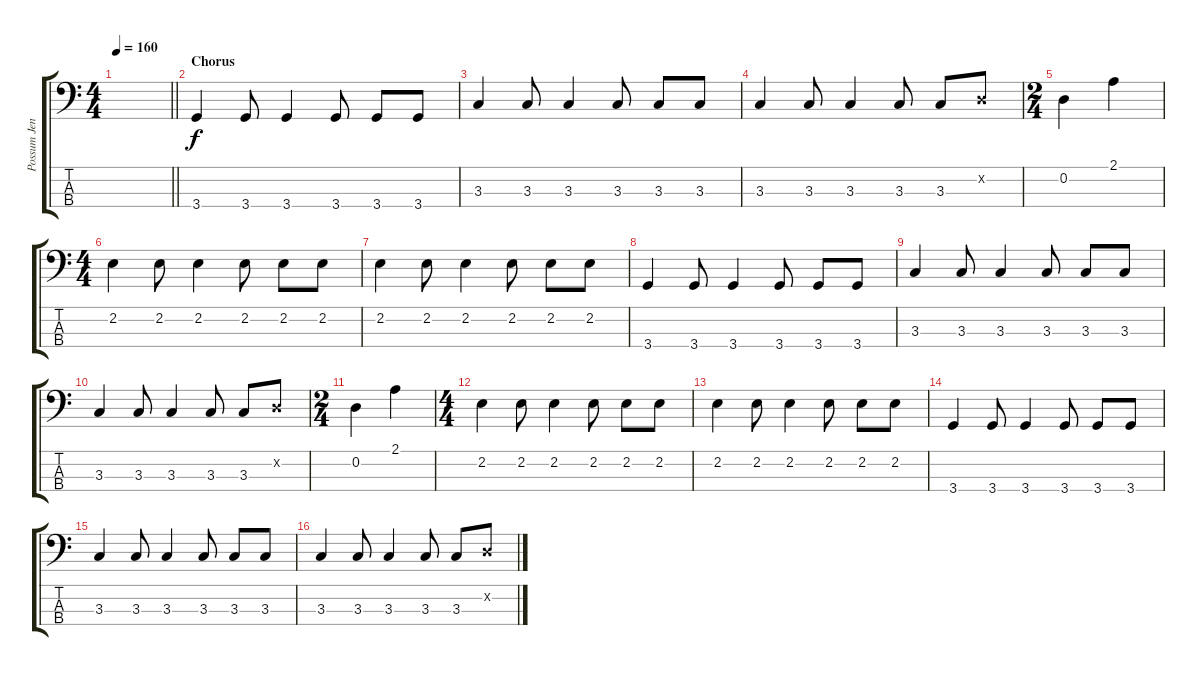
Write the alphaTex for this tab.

\track ("Possum Jenkins (Bass)" "Possum Jen") {instrument fretlessbass}
\staff {score tabs}
\tuning (G2 D2 A1 E1) {hide}
\ts (4 4)
\tempo 160
\clef f4
\barLineRight lightlight
\ks c
|
\section ("" "Chorus")
3.4.4 3.4.8 3.4.4 3.4.8 3.4.8 3.4.8 |
3.3.4 3.3.8 3.3.4 3.3.8 3.3.8 3.3.8 |
3.3.4 3.3.8 3.3.4 3.3.8 3.3.8 0.2{x}.8 |
\ts (2 4)
0.2.4 2.1.4 |
\ts (4 4)
2.2.4 2.2.8 2.2.4 2.2.8 2.2.8 2.2.8 |
2.2.4 2.2.8 2.2.4 2.2.8 2.2.8 2.2.8 |
3.4.4 3.4.8 3.4.4 3.4.8 3.4.8 3.4.8 |
3.3.4 3.3.8 3.3.4 3.3.8 3.3.8 3.3.8 |
3.3.4 3.3.8 3.3.4 3.3.8 3.3.8 0.2{x}.8 |
\ts (2 4)
0.2.4 2.1.4 |
\ts (4 4)
2.2.4 2.2.8 2.2.4 2.2.8 2.2.8 2.2.8 |
2.2.4 2.2.8 2.2.4 2.2.8 2.2.8 2.2.8 |
3.4.4 3.4.8 3.4.4 3.4.8 3.4.8 3.4.8 |
3.3.4 3.3.8 3.3.4 3.3.8 3.3.8 3.3.8 |
3.3.4 3.3.8 3.3.4 3.3.8 3.3.8 0.2{x}.8
